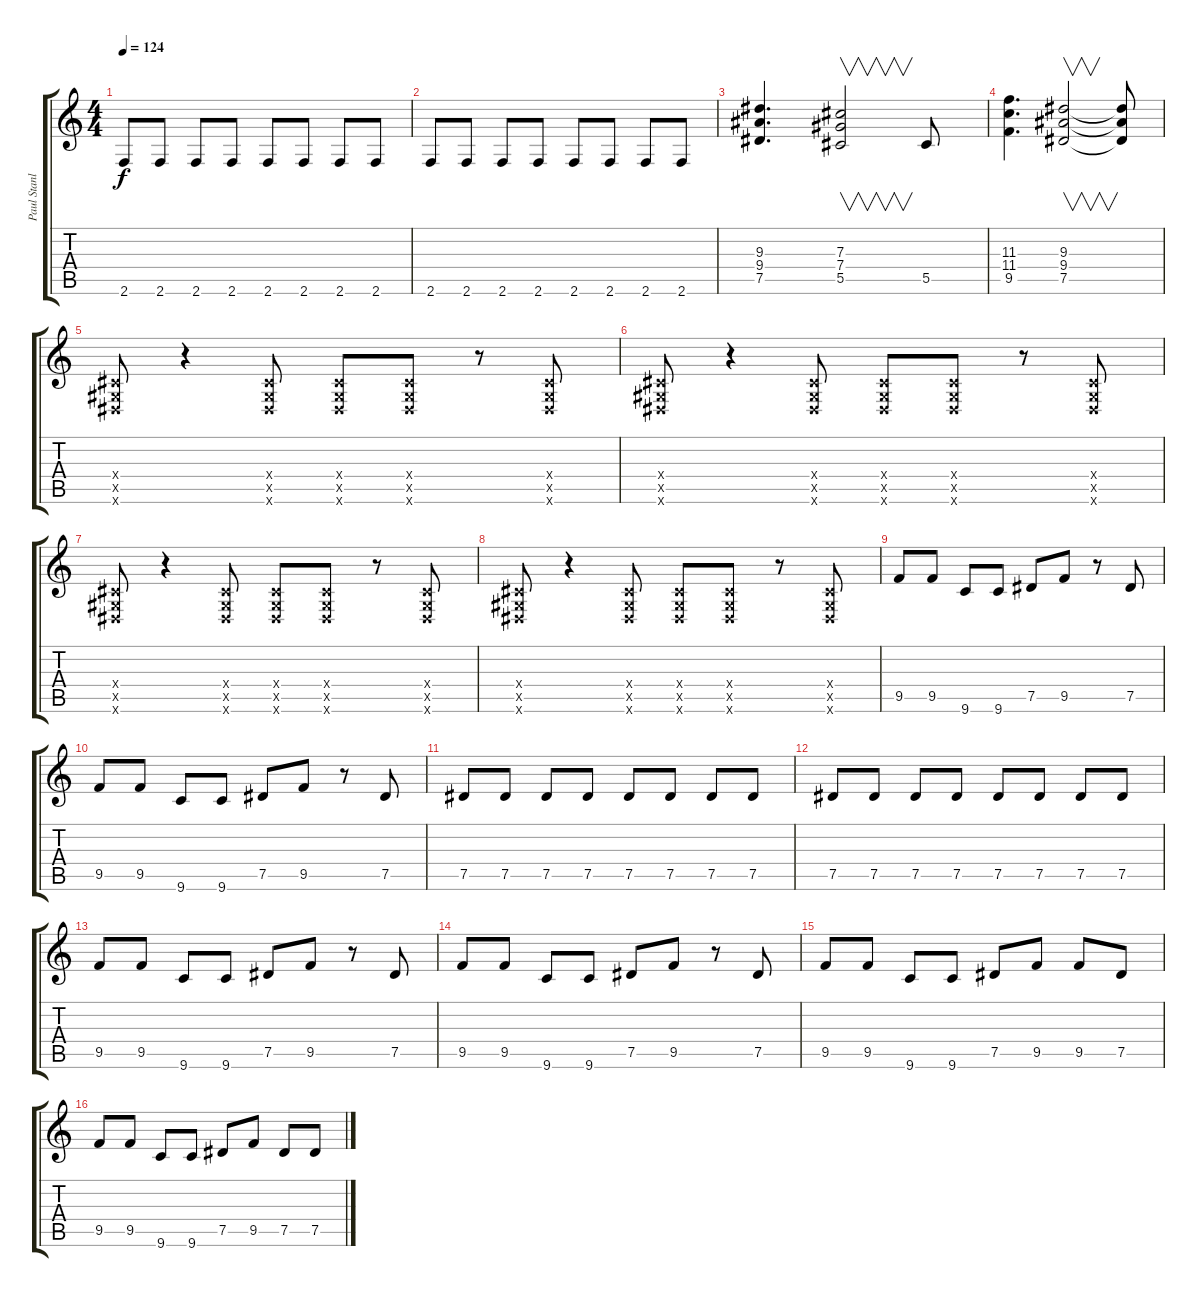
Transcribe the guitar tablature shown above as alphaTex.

\track ("Paul Stanley" "Paul Stanl") {instrument distortionguitar}
\staff {score tabs}
\tuning (Eb4 Bb3 Gb3 Db3 Ab2 Eb2) {hide}
\ts (4 4)
\tempo 124
\clef g2
\ks c
2.6.8{dy f} 2.6.8 2.6.8 2.6.8 2.6.8 2.6.8 2.6.8 2.6.8 |
2.6.8 2.6.8 2.6.8 2.6.8 2.6.8 2.6.8 2.6.8 2.6.8 |
(9.3 9.4 7.5).4{d} (7.3 7.4 5.5).2{v} 5.5.8 |
(11.3 11.4 9.5).4{d} (9.3 9.4 7.5).2{v} (9.3{t} 9.4{t} 7.5{t}).8 |
(0.4{x} 0.5{x} 0.6{x}).8 r.4 (0.4{x} 0.5{x} 0.6{x}).8 (0.4{x} 0.5{x} 0.6{x}).8 (0.4{x} 0.5{x} 0.6{x}).8 r.8 (0.4{x} 0.5{x} 0.6{x}).8 |
(0.4{x} 0.5{x} 0.6{x}).8 r.4 (0.4{x} 0.5{x} 0.6{x}).8 (0.4{x} 0.5{x} 0.6{x}).8 (0.4{x} 0.5{x} 0.6{x}).8 r.8 (0.4{x} 0.5{x} 0.6{x}).8 |
(0.4{x} 0.5{x} 0.6{x}).8 r.4 (0.4{x} 0.5{x} 0.6{x}).8 (0.4{x} 0.5{x} 0.6{x}).8 (0.4{x} 0.5{x} 0.6{x}).8 r.8 (0.4{x} 0.5{x} 0.6{x}).8 |
(0.4{x} 0.5{x} 0.6{x}).8 r.4 (0.4{x} 0.5{x} 0.6{x}).8 (0.4{x} 0.5{x} 0.6{x}).8 (0.4{x} 0.5{x} 0.6{x}).8 r.8 (0.4{x} 0.5{x} 0.6{x}).8 |
9.5.8 9.5.8 9.6.8 9.6.8 7.5.8 9.5.8 r.8 7.5.8 |
9.5.8 9.5.8 9.6.8 9.6.8 7.5.8 9.5.8 r.8 7.5.8 |
7.5.8 7.5.8 7.5.8 7.5.8 7.5.8 7.5.8 7.5.8 7.5.8 |
7.5.8 7.5.8 7.5.8 7.5.8 7.5.8 7.5.8 7.5.8 7.5.8 |
9.5.8 9.5.8 9.6.8 9.6.8 7.5.8 9.5.8 r.8 7.5.8 |
9.5.8 9.5.8 9.6.8 9.6.8 7.5.8 9.5.8 r.8 7.5.8 |
9.5.8 9.5.8 9.6.8 9.6.8 7.5.8 9.5.8 9.5.8 7.5.8 |
9.5.8 9.5.8 9.6.8 9.6.8 7.5.8 9.5.8 7.5.8 7.5.8
